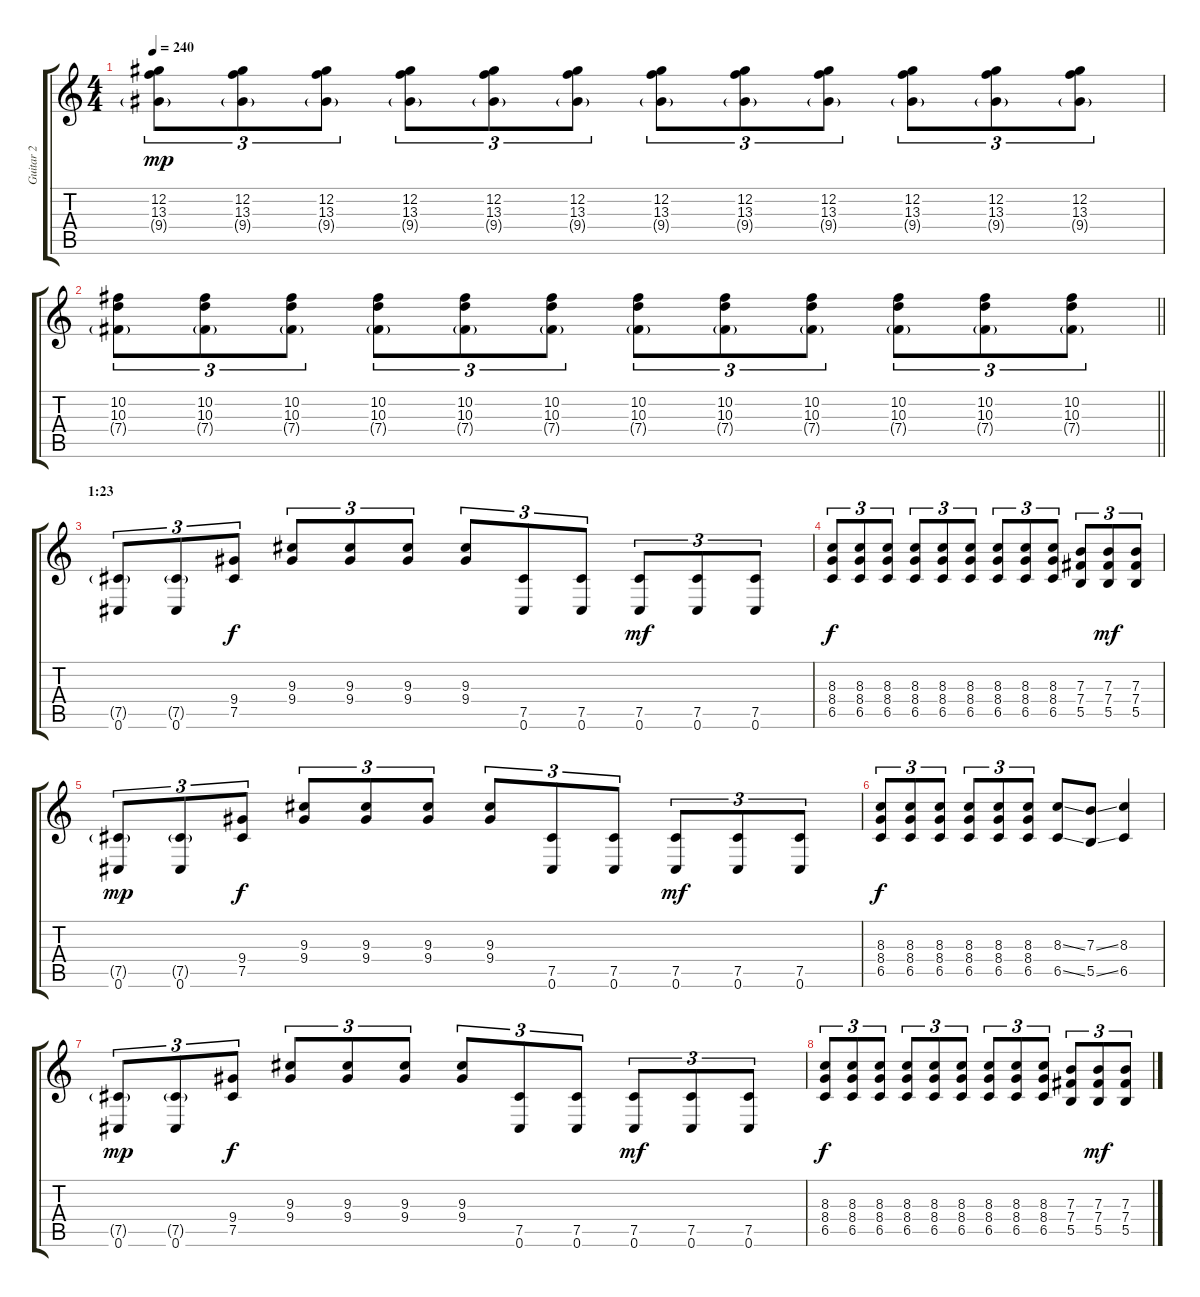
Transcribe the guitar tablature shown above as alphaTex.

\track ("Guitar 2" "Guitar 2") {instrument distortionguitar}
\staff {score tabs}
\tuning (Db4 Ab3 E3 B2 Gb2 Db2) {hide}
\ts (4 4)
\tempo 240
\clef g2
\ks c
(12.2 13.3 9.4{g}).8{tu (3 2) dy mp} (12.2 13.3 9.4{g}).8{tu (3 2)} (12.2 13.3 9.4{g}).8{tu (3 2)} (12.2 13.3 9.4{g}).8{tu (3 2)} (12.2 13.3 9.4{g}).8{tu (3 2)} (12.2 13.3 9.4{g}).8{tu (3 2)} (12.2 13.3 9.4{g}).8{tu (3 2)} (12.2 13.3 9.4{g}).8{tu (3 2)} (12.2 13.3 9.4{g}).8{tu (3 2)} (12.2 13.3 9.4{g}).8{tu (3 2)} (12.2 13.3 9.4{g}).8{tu (3 2)} (12.2 13.3 9.4{g}).8{tu (3 2)} |
\barLineRight lightlight
(10.2 10.3 7.4{g}).8{tu (3 2)} (10.2 10.3 7.4{g}).8{tu (3 2)} (10.2 10.3 7.4{g}).8{tu (3 2)} (10.2 10.3 7.4{g}).8{tu (3 2)} (10.2 10.3 7.4{g}).8{tu (3 2)} (10.2 10.3 7.4{g}).8{tu (3 2)} (10.2 10.3 7.4{g}).8{tu (3 2)} (10.2 10.3 7.4{g}).8{tu (3 2)} (10.2 10.3 7.4{g}).8{tu (3 2)} (10.2 10.3 7.4{g}).8{tu (3 2)} (10.2 10.3 7.4{g}).8{tu (3 2)} (10.2 10.3 7.4{g}).8{tu (3 2)} |
\section ("" "1:23")
(7.5{g} 0.6).8{tu (3 2) balance 14 instrument distortionguitar} (7.5{g} 0.6).8{tu (3 2)} (9.4 7.5).8{tu (3 2) dy f} (9.3 9.4).8{tu (3 2)} (9.3 9.4).8{tu (3 2)} (9.3 9.4).8{tu (3 2)} (9.3 9.4).8{tu (3 2)} (7.5 0.6).8{tu (3 2)} (7.5 0.6).8{tu (3 2)} (7.5 0.6).8{tu (3 2) dy mf} (7.5 0.6).8{tu (3 2)} (7.5 0.6).8{tu (3 2)} |
(8.3 8.4 6.5).8{tu (3 2) dy f} (8.3 8.4 6.5).8{tu (3 2)} (8.3 8.4 6.5).8{tu (3 2)} (8.3 8.4 6.5).8{tu (3 2)} (8.3 8.4 6.5).8{tu (3 2)} (8.3 8.4 6.5).8{tu (3 2)} (8.3 8.4 6.5).8{tu (3 2)} (8.3 8.4 6.5).8{tu (3 2)} (8.3 8.4 6.5).8{tu (3 2)} (7.3 7.4 5.5).8{tu (3 2)} (7.3 7.4 5.5).8{tu (3 2) dy mf} (7.3 7.4 5.5).8{tu (3 2)} |
(7.5{g} 0.6).8{tu (3 2) dy mp} (7.5{g} 0.6).8{tu (3 2)} (9.4 7.5).8{tu (3 2) dy f} (9.3 9.4).8{tu (3 2)} (9.3 9.4).8{tu (3 2)} (9.3 9.4).8{tu (3 2)} (9.3 9.4).8{tu (3 2)} (7.5 0.6).8{tu (3 2)} (7.5 0.6).8{tu (3 2)} (7.5 0.6).8{tu (3 2) dy mf} (7.5 0.6).8{tu (3 2)} (7.5 0.6).8{tu (3 2)} |
(8.3 8.4 6.5).8{tu (3 2) dy f} (8.3 8.4 6.5).8{tu (3 2)} (8.3 8.4 6.5).8{tu (3 2)} (8.3 8.4 6.5).8{tu (3 2)} (8.3 8.4 6.5).8{tu (3 2)} (8.3 8.4 6.5).8{tu (3 2)} (8.3{ss} 6.5{ss}).8 (7.3{ss} 5.5{ss}).8 (8.3 6.5).4 |
(7.5{g} 0.6).8{tu (3 2) dy mp} (7.5{g} 0.6).8{tu (3 2)} (9.4 7.5).8{tu (3 2) dy f} (9.3 9.4).8{tu (3 2)} (9.3 9.4).8{tu (3 2)} (9.3 9.4).8{tu (3 2)} (9.3 9.4).8{tu (3 2)} (7.5 0.6).8{tu (3 2)} (7.5 0.6).8{tu (3 2)} (7.5 0.6).8{tu (3 2) dy mf} (7.5 0.6).8{tu (3 2)} (7.5 0.6).8{tu (3 2)} |
(8.3 8.4 6.5).8{tu (3 2) dy f} (8.3 8.4 6.5).8{tu (3 2)} (8.3 8.4 6.5).8{tu (3 2)} (8.3 8.4 6.5).8{tu (3 2)} (8.3 8.4 6.5).8{tu (3 2)} (8.3 8.4 6.5).8{tu (3 2)} (8.3 8.4 6.5).8{tu (3 2)} (8.3 8.4 6.5).8{tu (3 2)} (8.3 8.4 6.5).8{tu (3 2)} (7.3 7.4 5.5).8{tu (3 2)} (7.3 7.4 5.5).8{tu (3 2) dy mf} (7.3 7.4 5.5).8{tu (3 2)}
